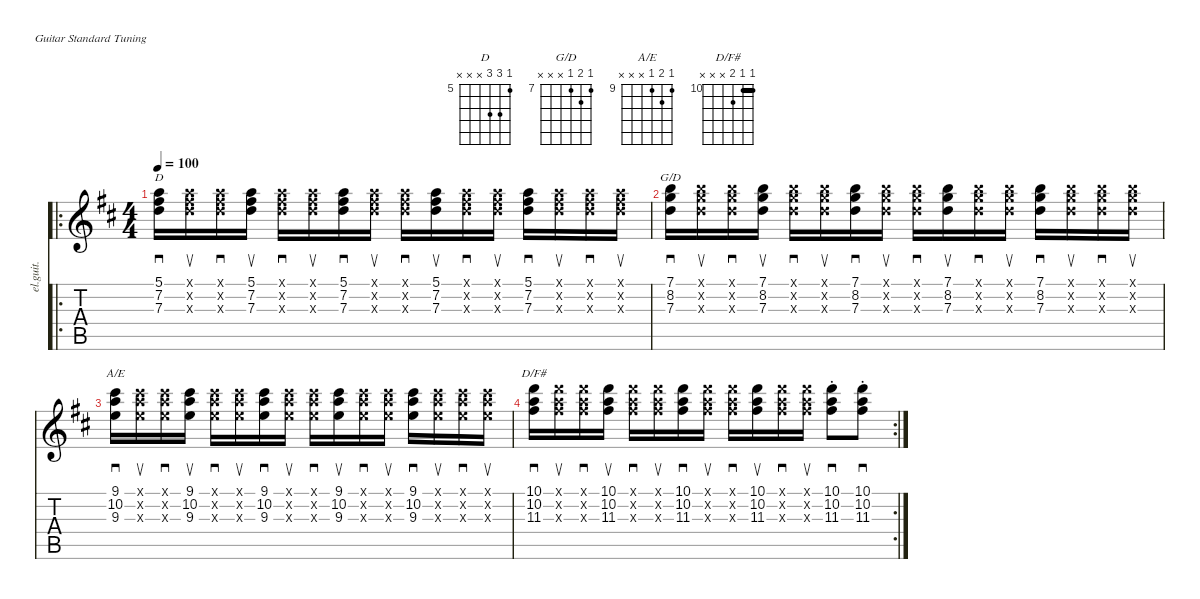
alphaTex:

\defaultSystemsLayout 4
\hideDynamics
\bracketExtendMode nobrackets
\track ("Clean Guitar" "el.guit.") {defaultSystemsLayout 4 instrument electricguitarclean}
\staff {score tabs}
\tuning (E4 B3 G3 D3 A2 E2)
\chord ("D" 5 7 7 x x x) {firstfret 5 showfingering false}
\chord ("G/D" 7 8 7 x x x) {firstfret 7 showfingering false}
\chord ("A/E" 9 10 9 x x x) {firstfret 9 showfingering false}
\chord ("D/F#" 10 10 11 x x x) {firstfret 10 showfingering false barre 10}
\ro
\ts (4 4)
\beaming (8 2 2 2 2)
\ac
\tempo 100
\clef g2
\ks d
(7.3{acc forcenatural} 7.2{acc #} 5.1{acc forcenatural}).16{sd ch "D" dy mf instrument electricguitarclean beam Down} (7.3{x acc forcenatural} 7.2{x acc #} 5.1{x acc forcenatural}).16{su beam Down} (7.3{x acc forcenatural} 7.2{x acc #} 5.1{x acc forcenatural}).16{sd beam Down} (7.3{acc forcenatural} 7.2{acc #} 5.1{acc forcenatural}).16{su beam Down} (7.3{x acc forcenatural} 7.2{x acc #} 5.1{x acc forcenatural}).16{sd beam Down} (7.3{x acc forcenatural} 7.2{x acc #} 5.1{x acc forcenatural}).16{su beam Down} (7.3{acc forcenatural} 7.2{acc #} 5.1{acc forcenatural}).16{sd beam Down} (7.3{x acc forcenatural} 7.2{x acc #} 5.1{x acc forcenatural}).16{su beam Down} (7.3{x acc forcenatural} 7.2{x acc #} 5.1{x acc forcenatural}).16{sd beam Down} (7.3{acc forcenatural} 7.2{acc #} 5.1{acc forcenatural}).16{su beam Down} (7.3{x acc forcenatural} 7.2{x acc #} 5.1{x acc forcenatural}).16{sd beam Down} (7.3{x acc forcenatural} 7.2{x acc #} 5.1{x acc forcenatural}).16{su beam Down} (7.3{acc forcenatural} 7.2{acc #} 5.1{acc forcenatural}).16{sd beam Down} (7.3{x acc forcenatural} 7.2{x acc #} 5.1{x acc forcenatural}).16{su beam Down} (7.3{x acc forcenatural} 7.2{x acc #} 5.1{x acc forcenatural}).16{sd beam Down} (7.3{x acc forcenatural} 7.2{x acc #} 5.1{x acc forcenatural}).16{su beam Down} |
(7.3{acc forcenatural} 8.2{acc forcenatural} 7.1{acc forcenatural}).16{sd ch "G/D" beam Down} (7.3{x acc forcenatural} 8.2{x acc forcenatural} 7.1{x acc forcenatural}).16{su beam Down} (7.3{x acc forcenatural} 8.2{x acc forcenatural} 7.1{x acc forcenatural}).16{sd beam Down} (7.3{acc forcenatural} 8.2{acc forcenatural} 7.1{acc forcenatural}).16{su beam Down} (7.3{x acc forcenatural} 8.2{x acc forcenatural} 7.1{x acc forcenatural}).16{sd beam Down} (7.3{x acc forcenatural} 8.2{x acc forcenatural} 7.1{x acc forcenatural}).16{su beam Down} (7.3{acc forcenatural} 8.2{acc forcenatural} 7.1{acc forcenatural}).16{sd beam Down} (7.3{x acc forcenatural} 8.2{x acc forcenatural} 7.1{x acc forcenatural}).16{su beam Down} (7.3{x acc forcenatural} 8.2{x acc forcenatural} 7.1{x acc forcenatural}).16{sd beam Down} (7.3{acc forcenatural} 8.2{acc forcenatural} 7.1{acc forcenatural}).16{su beam Down} (7.3{x acc forcenatural} 8.2{x acc forcenatural} 7.1{x acc forcenatural}).16{sd beam Down} (7.3{x acc forcenatural} 8.2{x acc forcenatural} 7.1{x acc forcenatural}).16{su beam Down} (7.3{acc forcenatural} 8.2{acc forcenatural} 7.1{acc forcenatural}).16{sd beam Down} (7.3{x acc forcenatural} 8.2{x acc forcenatural} 7.1{x acc forcenatural}).16{su beam Down} (7.3{x acc forcenatural} 8.2{x acc forcenatural} 7.1{x acc forcenatural}).16{sd beam Down} (7.3{x acc forcenatural} 8.2{x acc forcenatural} 7.1{x acc forcenatural}).16{su beam Down} |
(9.3{acc forcenatural} 10.2{acc forcenatural} 9.1{acc #}).16{sd ch "A/E" beam Down} (9.3{x acc forcenatural} 10.2{x acc forcenatural} 9.1{x acc #}).16{su beam Down} (9.3{x acc forcenatural} 10.2{x acc forcenatural} 9.1{x acc #}).16{sd beam Down} (9.3{acc forcenatural} 10.2{acc forcenatural} 9.1{acc #}).16{su beam Down} (9.3{x acc forcenatural} 10.2{x acc forcenatural} 9.1{x acc #}).16{sd beam Down} (9.3{x acc forcenatural} 10.2{x acc forcenatural} 9.1{x acc #}).16{su beam Down} (9.3{acc forcenatural} 10.2{acc forcenatural} 9.1{acc #}).16{sd beam Down} (9.3{x acc forcenatural} 10.2{x acc forcenatural} 9.1{x acc #}).16{su beam Down} (9.3{x acc forcenatural} 10.2{x acc forcenatural} 9.1{x acc #}).16{sd beam Down} (9.3{acc forcenatural} 10.2{acc forcenatural} 9.1{acc #}).16{su beam Down} (9.3{x acc forcenatural} 10.2{x acc forcenatural} 9.1{x acc #}).16{sd beam Down} (9.3{x acc forcenatural} 10.2{x acc forcenatural} 9.1{x acc #}).16{su beam Down} (9.3{acc forcenatural} 10.2{acc forcenatural} 9.1{acc #}).16{sd beam Down} (9.3{x acc forcenatural} 10.2{x acc forcenatural} 9.1{x acc #}).16{su beam Down} (9.3{x acc forcenatural} 10.2{x acc forcenatural} 9.1{x acc #}).16{sd beam Down} (9.3{x acc forcenatural} 10.2{x acc forcenatural} 9.1{x acc #}).16{su beam Down} |
\rc 2
(11.3{acc #} 10.2{acc forcenatural} 10.1{acc forcenatural}).16{sd ch "D/F#" beam Down} (11.3{x acc #} 10.2{x acc forcenatural} 10.1{x acc forcenatural}).16{su beam Down} (11.3{x acc #} 10.2{x acc forcenatural} 10.1{x acc forcenatural}).16{sd beam Down} (11.3{acc #} 10.2{acc forcenatural} 10.1{acc forcenatural}).16{su beam Down} (11.3{x acc #} 10.2{x acc forcenatural} 10.1{x acc forcenatural}).16{sd beam Down} (11.3{x acc #} 10.2{x acc forcenatural} 10.1{x acc forcenatural}).16{su beam Down} (11.3{acc #} 10.2{acc forcenatural} 10.1{acc forcenatural}).16{sd beam Down} (11.3{x acc #} 10.2{x acc forcenatural} 10.1{x acc forcenatural}).16{su beam Down} (11.3{x acc #} 10.2{x acc forcenatural} 10.1{x acc forcenatural}).16{sd beam Down} (11.3{acc #} 10.2{acc forcenatural} 10.1{acc forcenatural}).16{su beam Down} (11.3{x acc #} 10.2{x acc forcenatural} 10.1{x acc forcenatural}).16{sd beam Down} (11.3{x acc #} 10.2{x acc forcenatural} 10.1{x acc forcenatural}).16{su beam Down} (11.3{st acc #} 10.2{st acc forcenatural} 10.1{st acc forcenatural}).8{sd beam Down} (11.3{st acc #} 10.2{st acc forcenatural} 10.1{st acc forcenatural}).8{sd beam Down}
